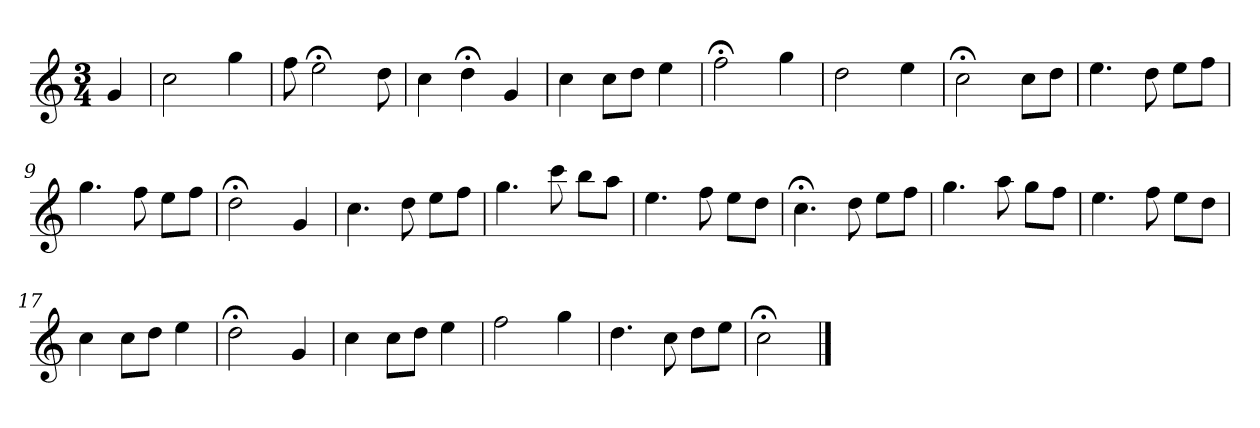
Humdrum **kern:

**kern
*part1
*staff1
*k[]
*C:
*M3/4
*MM120
=
4g
=1
2cc
4gg
=2
8ff
2ee;<
8dd
=3
4cc
4dd;<
4g
=4
4cc
8ccL
8ddJ
4ee
=5
2ff;<
4gg
=6
2dd
4ee
=7
2cc;<
8ccL
8ddJ
=8
4.ee
8dd
8eeL
8ffJ
=9
4.gg
8ff
8eeL
8ffJ
=10
2dd;<
4g
=11
4.cc
8dd
8eeL
8ffJ
=12
4.gg
8ccc
8bbL
8aaJ
=13
4.ee
8ff
8eeL
8ddJ
=14
4.cc;<
8dd
8eeL
8ffJ
=15
4.gg
8aa
8ggL
8ffJ
=16
4.ee
8ff
8eeL
8ddJ
=17
4cc
8ccL
8ddJ
4ee
=18
2dd;<
4g
=19
4cc
8ccL
8ddJ
4ee
=20
2ff
4gg
=21
4.dd
8cc
8ddL
8eeJ
=22
2cc;<
==
*-
